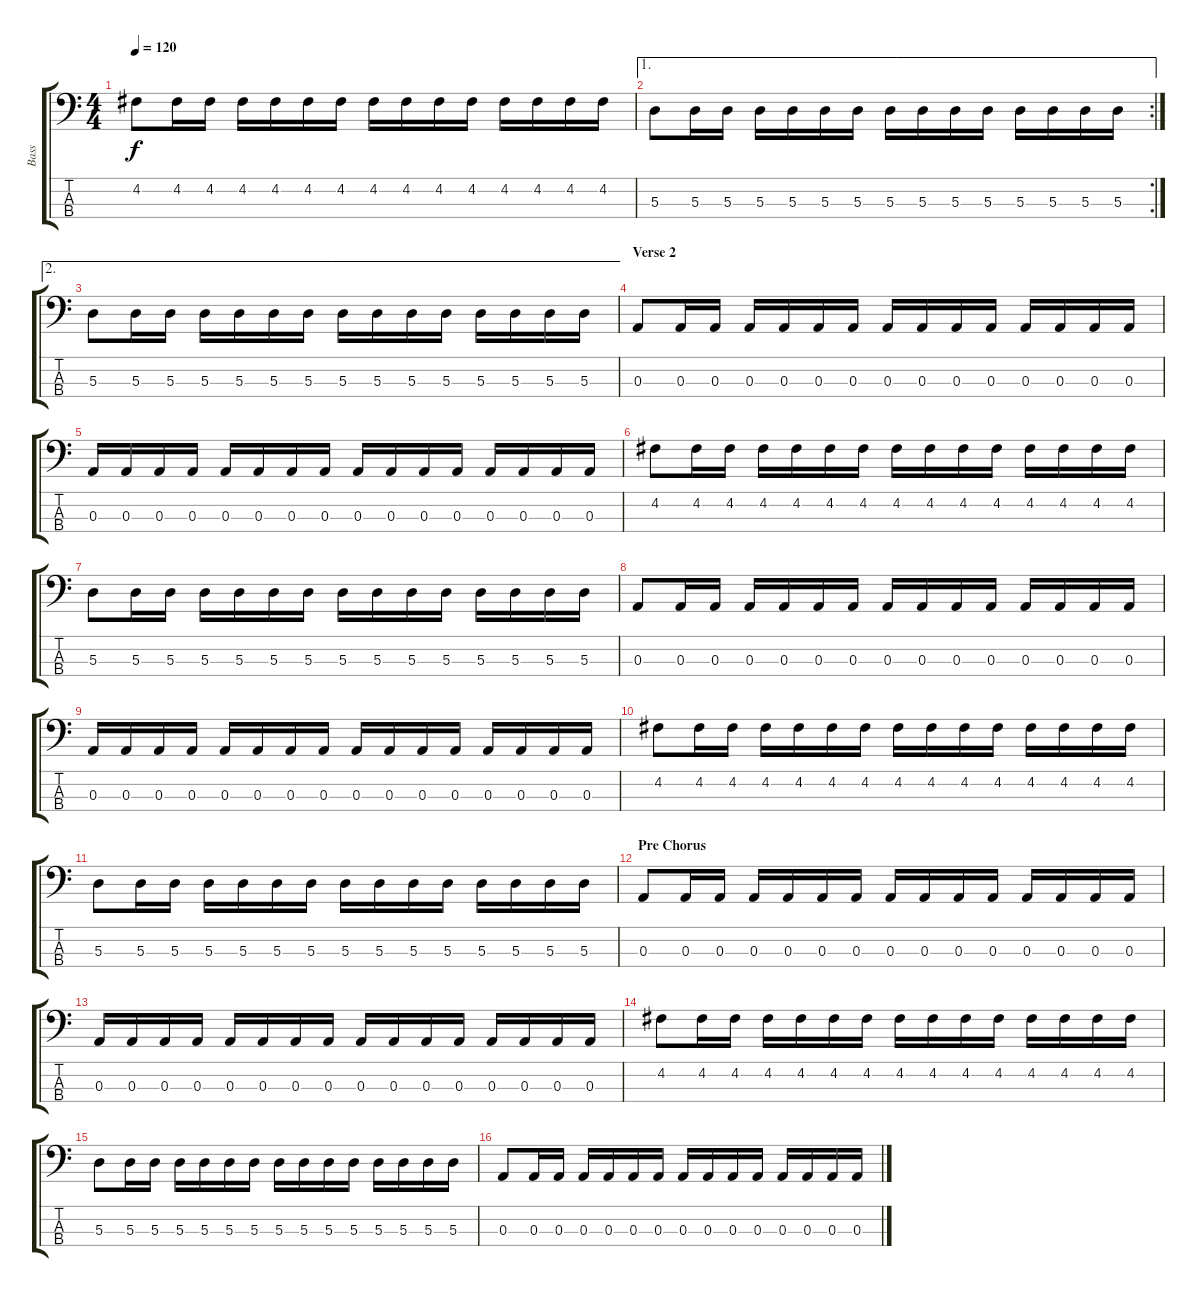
\track ("Bass" "Bass") {instrument slapbass2}
\staff {score tabs}
\tuning (G2 D2 A1 E1) {hide}
\ts (4 4)
\tempo 120
\clef f4
\ks c
4.2.8{dy f} 4.2.16 4.2.16 4.2.16 4.2.16 4.2.16 4.2.16 4.2.16 4.2.16 4.2.16 4.2.16 4.2.16 4.2.16 4.2.16 4.2.16 |
\ae 1
\rc 2
5.3.8 5.3.16 5.3.16 5.3.16 5.3.16 5.3.16 5.3.16 5.3.16 5.3.16 5.3.16 5.3.16 5.3.16 5.3.16 5.3.16 5.3.16 |
\ae 2
5.3.8 5.3.16 5.3.16 5.3.16 5.3.16 5.3.16 5.3.16 5.3.16 5.3.16 5.3.16 5.3.16 5.3.16 5.3.16 5.3.16 5.3.16 |
\section ("" "Verse 2")
0.3.8 0.3.16 0.3.16 0.3.16 0.3.16 0.3.16 0.3.16 0.3.16 0.3.16 0.3.16 0.3.16 0.3.16 0.3.16 0.3.16 0.3.16 |
0.3.16 0.3.16 0.3.16 0.3.16 0.3.16 0.3.16 0.3.16 0.3.16 0.3.16 0.3.16 0.3.16 0.3.16 0.3.16 0.3.16 0.3.16 0.3.16 |
4.2.8 4.2.16 4.2.16 4.2.16 4.2.16 4.2.16 4.2.16 4.2.16 4.2.16 4.2.16 4.2.16 4.2.16 4.2.16 4.2.16 4.2.16 |
5.3.8 5.3.16 5.3.16 5.3.16 5.3.16 5.3.16 5.3.16 5.3.16 5.3.16 5.3.16 5.3.16 5.3.16 5.3.16 5.3.16 5.3.16 |
0.3.8 0.3.16 0.3.16 0.3.16 0.3.16 0.3.16 0.3.16 0.3.16 0.3.16 0.3.16 0.3.16 0.3.16 0.3.16 0.3.16 0.3.16 |
0.3.16 0.3.16 0.3.16 0.3.16 0.3.16 0.3.16 0.3.16 0.3.16 0.3.16 0.3.16 0.3.16 0.3.16 0.3.16 0.3.16 0.3.16 0.3.16 |
4.2.8 4.2.16 4.2.16 4.2.16 4.2.16 4.2.16 4.2.16 4.2.16 4.2.16 4.2.16 4.2.16 4.2.16 4.2.16 4.2.16 4.2.16 |
5.3.8 5.3.16 5.3.16 5.3.16 5.3.16 5.3.16 5.3.16 5.3.16 5.3.16 5.3.16 5.3.16 5.3.16 5.3.16 5.3.16 5.3.16 |
\section ("" "Pre Chorus")
0.3.8 0.3.16 0.3.16 0.3.16 0.3.16 0.3.16 0.3.16 0.3.16 0.3.16 0.3.16 0.3.16 0.3.16 0.3.16 0.3.16 0.3.16 |
0.3.16 0.3.16 0.3.16 0.3.16 0.3.16 0.3.16 0.3.16 0.3.16 0.3.16 0.3.16 0.3.16 0.3.16 0.3.16 0.3.16 0.3.16 0.3.16 |
4.2.8 4.2.16 4.2.16 4.2.16 4.2.16 4.2.16 4.2.16 4.2.16 4.2.16 4.2.16 4.2.16 4.2.16 4.2.16 4.2.16 4.2.16 |
5.3.8 5.3.16 5.3.16 5.3.16 5.3.16 5.3.16 5.3.16 5.3.16 5.3.16 5.3.16 5.3.16 5.3.16 5.3.16 5.3.16 5.3.16 |
0.3.8 0.3.16 0.3.16 0.3.16 0.3.16 0.3.16 0.3.16 0.3.16 0.3.16 0.3.16 0.3.16 0.3.16 0.3.16 0.3.16 0.3.16
